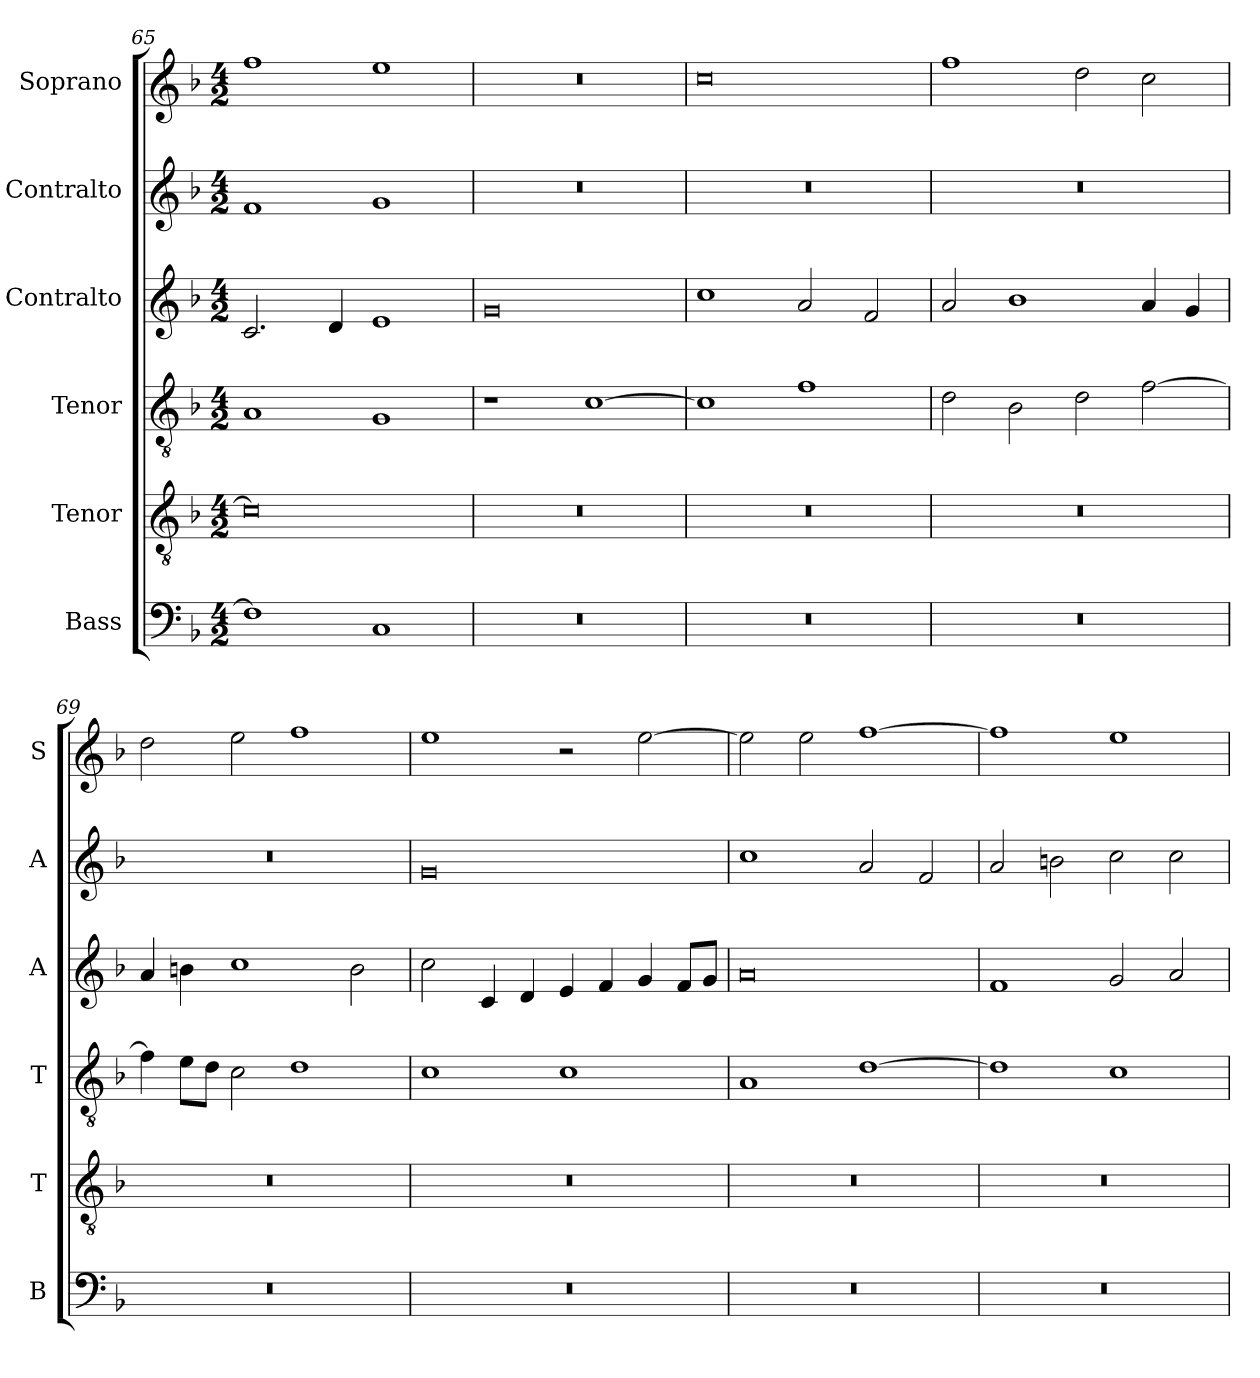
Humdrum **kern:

**kern	**kern	**kern	**kern	**kern	**kern
*part6	*part5	*part4	*part3	*part2	*part1
*staff6	*staff5	*staff4	*staff3	*staff2	*staff1
*I"Bass	*I"Tenor	*I"Tenor	*I"Contralto	*I"Contralto	*I"Soprano
*I'B	*I'T	*I'T	*I'A	*I'A	*I'S
*clefF4	*clefGv2	*clefGv2	*clefG2	*clefG2	*clefG2
*k[b-]	*k[b-]	*k[b-]	*k[b-]	*k[b-]	*k[b-]
*F:ion	*F:ion	*F:ion	*F:ion	*F:ion	*F:ion
*M4/2	*M4/2	*M4/2	*M4/2	*M4/2	*M4/2
=65	=65	=65	=65	=65	=65
1F]	0c]	1A	2.c	1f	1ff
.	.	.	4d	.	.
1C	.	1G	1e	1g	1ee
=66	=66	=66	=66	=66	=66
0r	0r	1r	0g	0r	0r
.	.	[1c	.	.	.
=67	=67	=67	=67	=67	=67
0r	0r	1c]	1cc	0r	0cc
.	.	1f	2a	.	.
.	.	.	2f	.	.
=68	=68	=68	=68	=68	=68
0r	0r	2d	2a	0r	1ff
.	.	2B-	1b-	.	.
.	.	2d	.	.	2dd
.	.	[2f	4a	.	2cc
.	.	.	4g	.	.
=69	=69	=69	=69	=69	=69
0r	0r	4f]	4a	0r	2dd
.	.	8e\L	4bn	.	.
.	.	8d\J	.	.	.
.	.	2c	1cc	.	2ee
.	.	1d	.	.	1ff
.	.	.	2b	.	.
=70	=70	=70	=70	=70	=70
0r	0r	1c	2cc	0g	1ee
.	.	.	4c	.	.
.	.	.	4d	.	.
.	.	1c	4e	.	2r
.	.	.	4f	.	.
.	.	.	4g	.	[2ee
.	.	.	8f/L	.	.
.	.	.	8g/J	.	.
=71	=71	=71	=71	=71	=71
0r	0r	1A	0a	1cc	2ee]
.	.	.	.	.	2ee
.	.	[1d	.	2a	[1ff
.	.	.	.	2f	.
=72	=72	=72	=72	=72	=72
0r	0r	1d]	1f	2a	1ff]
.	.	.	.	2bn	.
.	.	1c	2g	2cc	1ee
.	.	.	2a	2cc	.
=	=	=	=	=	=
*-	*-	*-	*-	*-	*-
